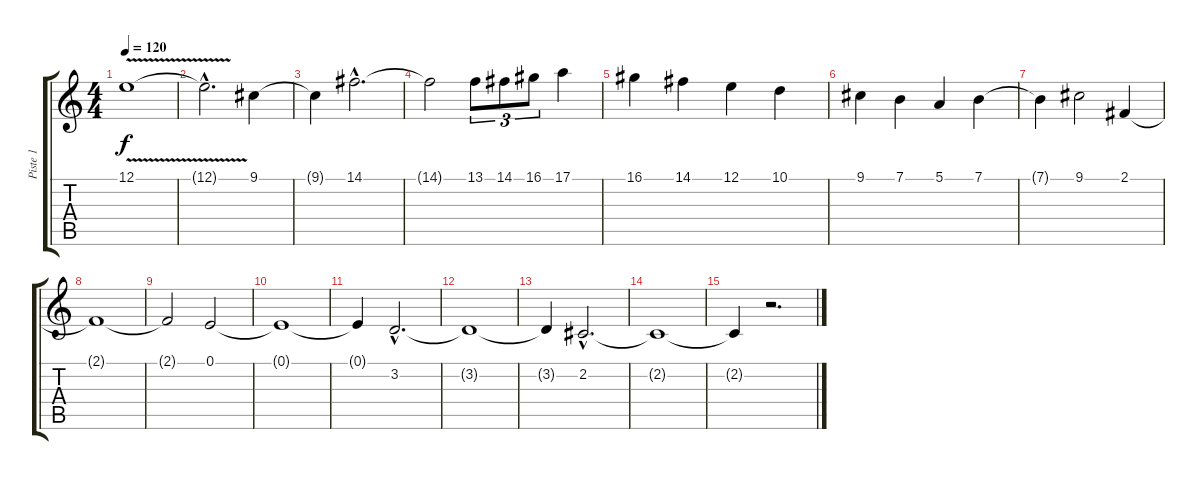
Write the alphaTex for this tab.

\track ("Piste 1" "Piste 1") {instrument oboe}
\staff {score tabs}
\tuning (E4 B3 G3 D3 A2 E2) {hide}
\ts (4 4)
\tempo 120
\clef g2
\ks c
12.1{v}.1{dy f} |
12.1{hac t}.2{d} 9.1.4 |
9.1{t}.4 14.1{hac}.2{d} |
14.1{t}.2 13.1.8{tu (3 2)} 14.1.8{tu (3 2)} 16.1.8{tu (3 2)} 17.1.4 |
16.1.4 14.1.4 12.1.4 10.1.4 |
9.1.4 7.1.4 5.1.4 7.1.4 |
7.1{t}.4 9.1.2 2.1.4 |
2.1{t}.1 |
2.1{t}.2 0.1.2 |
0.1{t}.1 |
0.1{t}.4 3.2{hac}.2{d} |
3.2{t}.1 |
3.2{t}.4 2.2{hac}.2{d} |
2.2{t}.1 |
2.2{t}.4 r.2{d}
